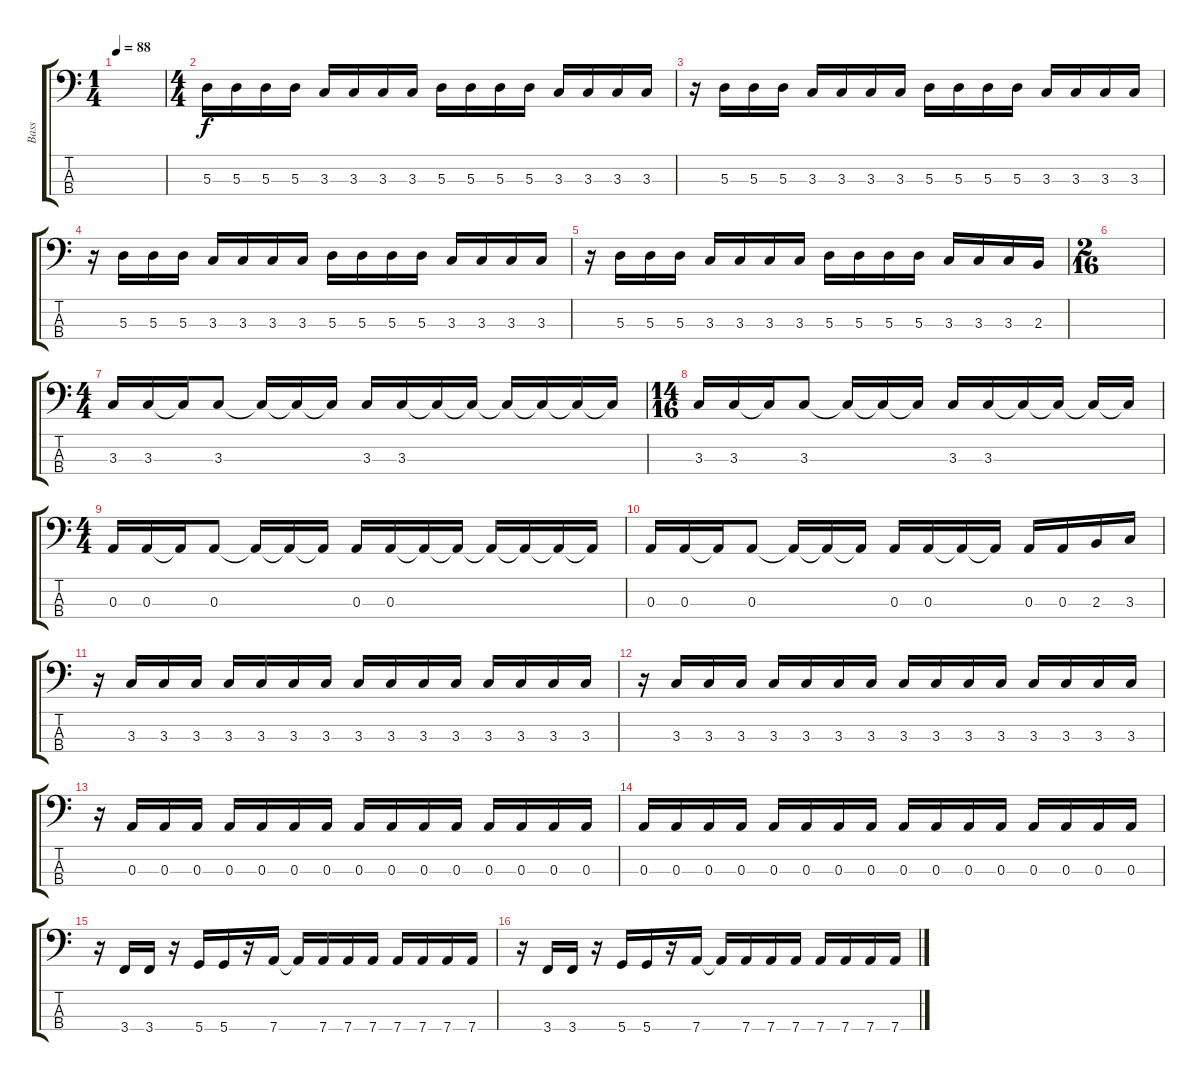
\track ("Bass" "Bass") {instrument electricbasspick}
\staff {score tabs}
\tuning (G2 D2 A1 D1) {hide}
\ts (1 4)
\tempo 88
\clef f4
\ks c
|
\ts (4 4)
5.3.16 5.3.16 5.3.16 5.3.16 3.3.16 3.3.16 3.3.16 3.3.16 5.3.16 5.3.16 5.3.16 5.3.16 3.3.16 3.3.16 3.3.16 3.3.16 |
r.16 5.3.16 5.3.16 5.3.16 3.3.16 3.3.16 3.3.16 3.3.16 5.3.16 5.3.16 5.3.16 5.3.16 3.3.16 3.3.16 3.3.16 3.3.16 |
r.16 5.3.16 5.3.16 5.3.16 3.3.16 3.3.16 3.3.16 3.3.16 5.3.16 5.3.16 5.3.16 5.3.16 3.3.16 3.3.16 3.3.16 3.3.16 |
r.16 5.3.16 5.3.16 5.3.16 3.3.16 3.3.16 3.3.16 3.3.16 5.3.16 5.3.16 5.3.16 5.3.16 3.3.16 3.3.16 3.3.16 2.3.16 |
\ts (2 16)
|
\ts (4 4)
3.3.16 3.3.16 3.3{t}.16 3.3.8 3.3{t}.16 3.3{t}.16 3.3{t}.16 3.3.16 3.3.16 3.3{t}.16 3.3{t}.16 3.3{t}.16 3.3{t}.16 3.3{t}.16 3.3{t}.16 |
\ts (14 16)
3.3.16 3.3.16 3.3{t}.16 3.3.8 3.3{t}.16 3.3{t}.16 3.3{t}.16 3.3.16 3.3.16 3.3{t}.16 3.3{t}.16 3.3{t}.16 3.3{t}.16 |
\ts (4 4)
0.3.16 0.3.16 0.3{t}.16 0.3.8 0.3{t}.16 0.3{t}.16 0.3{t}.16 0.3.16 0.3.16 0.3{t}.16 0.3{t}.16 0.3{t}.16 0.3{t}.16 0.3{t}.16 0.3{t}.16 |
0.3.16 0.3.16 0.3{t}.16 0.3.8 0.3{t}.16 0.3{t}.16 0.3{t}.16 0.3.16 0.3.16 0.3{t}.16 0.3{t}.16 0.3.16 0.3.16 2.3.16 3.3.16 |
r.16 3.3.16 3.3.16 3.3.16 3.3.16 3.3.16 3.3.16 3.3.16 3.3.16 3.3.16 3.3.16 3.3.16 3.3.16 3.3.16 3.3.16 3.3.16 |
r.16 3.3.16 3.3.16 3.3.16 3.3.16 3.3.16 3.3.16 3.3.16 3.3.16 3.3.16 3.3.16 3.3.16 3.3.16 3.3.16 3.3.16 3.3.16 |
r.16 0.3.16 0.3.16 0.3.16 0.3.16 0.3.16 0.3.16 0.3.16 0.3.16 0.3.16 0.3.16 0.3.16 0.3.16 0.3.16 0.3.16 0.3.16 |
0.3.16 0.3.16 0.3.16 0.3.16 0.3.16 0.3.16 0.3.16 0.3.16 0.3.16 0.3.16 0.3.16 0.3.16 0.3.16 0.3.16 0.3.16 0.3.16 |
r.16 3.4.16 3.4.16 r.16 5.4.16 5.4.16 r.16 7.4.16 7.4{t}.16 7.4.16 7.4.16 7.4.16 7.4.16 7.4.16 7.4.16 7.4.16 |
r.16 3.4.16 3.4.16 r.16 5.4.16 5.4.16 r.16 7.4.16 7.4{t}.16 7.4.16 7.4.16 7.4.16 7.4.16 7.4.16 7.4.16 7.4.16
